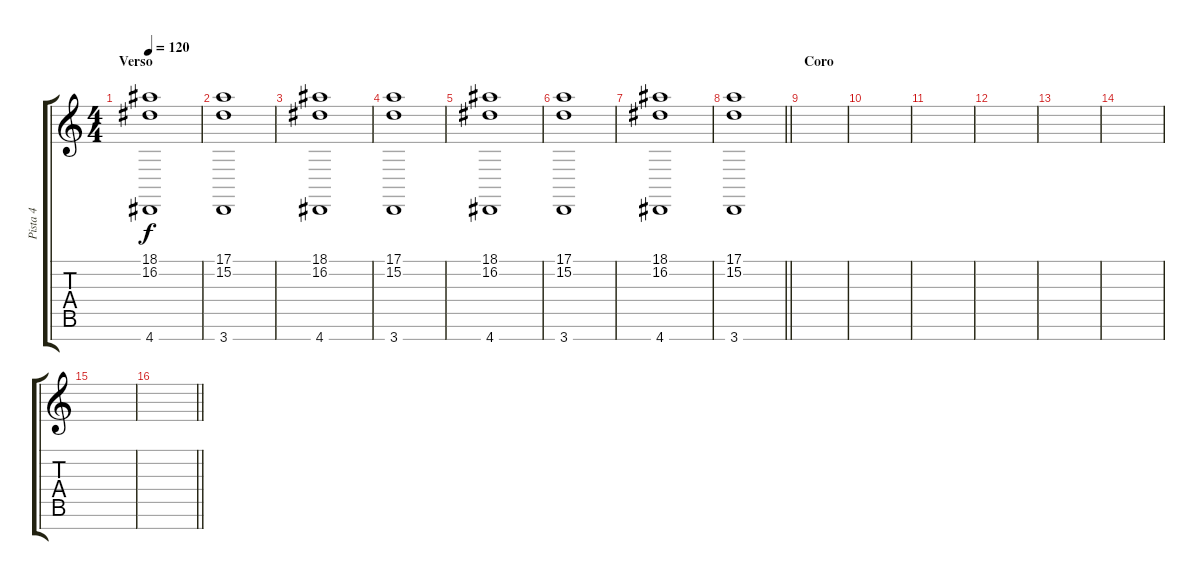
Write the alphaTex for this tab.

\track ("Pista 4" "Pista 4") {instrument stringensemble2}
\staff {score tabs}
\tuning (E4 B3 G3 D3 A2 E2 B1) {hide}
\ts (4 4)
\section ("" "Verso")
\tempo 120
\clef g2
\ks c
(18.1 16.2 4.7).1{dy f} |
(17.1 15.2 3.7).1 |
(18.1 16.2 4.7).1 |
(17.1 15.2 3.7).1 |
(18.1 16.2 4.7).1 |
(17.1 15.2 3.7).1 |
(18.1 16.2 4.7).1 |
\barLineRight lightlight
(17.1 15.2 3.7).1 |
\section ("" "Coro")
|
|
|
|
|
|
|
\barLineRight lightlight
